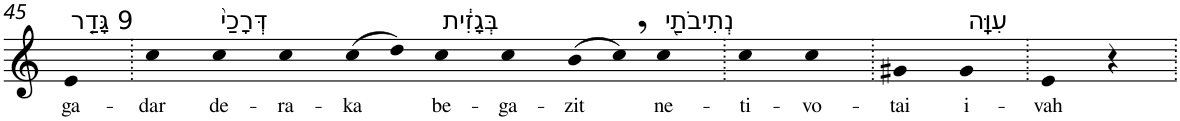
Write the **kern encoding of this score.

**kern	**text
*part1	*part1
*staff1	*staff1
*I"Piano	*
*I'Pno	*
!!LO:PB:g=z
*clefG2	*
*k[]	*
=45	=45
!LO:TX:a:t=9 גָּדַ֤ר	!
!	!LO:LY:b
4e	ga-
=46.	=46.
!	!LO:LY:b
4cc	-dar
!LO:TX:a:t=דְּרָכַי֙	!
!	!LO:LY:b
4cc	de-
!	!LO:LY:b
4cc	-ra-
!	!LO:LY:b
(>8cc	-ka
8dd)	.
!LO:TX:a:t=בְּגָזִ֔ית	!
!	!LO:LY:b
4cc	be-
!	!LO:LY:b
4cc	-ga-
!	!LO:LY:b
(>8b	-zit
8cc,)	.
!LO:TX:a:t=נְתִיבֹתַ֖י	!
!	!LO:LY:b
4cc	ne-
=47.	=47.
!	!LO:LY:b
4cc	-ti-
!	!LO:LY:b
4cc	-vo-
=48.	=48.
!	!LO:LY:b
4g#X	-tai
!LO:TX:a:t=עִוָּֽה	!
!	!LO:LY:b
4g#	i-
=49.	=49.
!	!LO:LY:b
4e	-vah
4r	.
=.	=.
*-	*-
